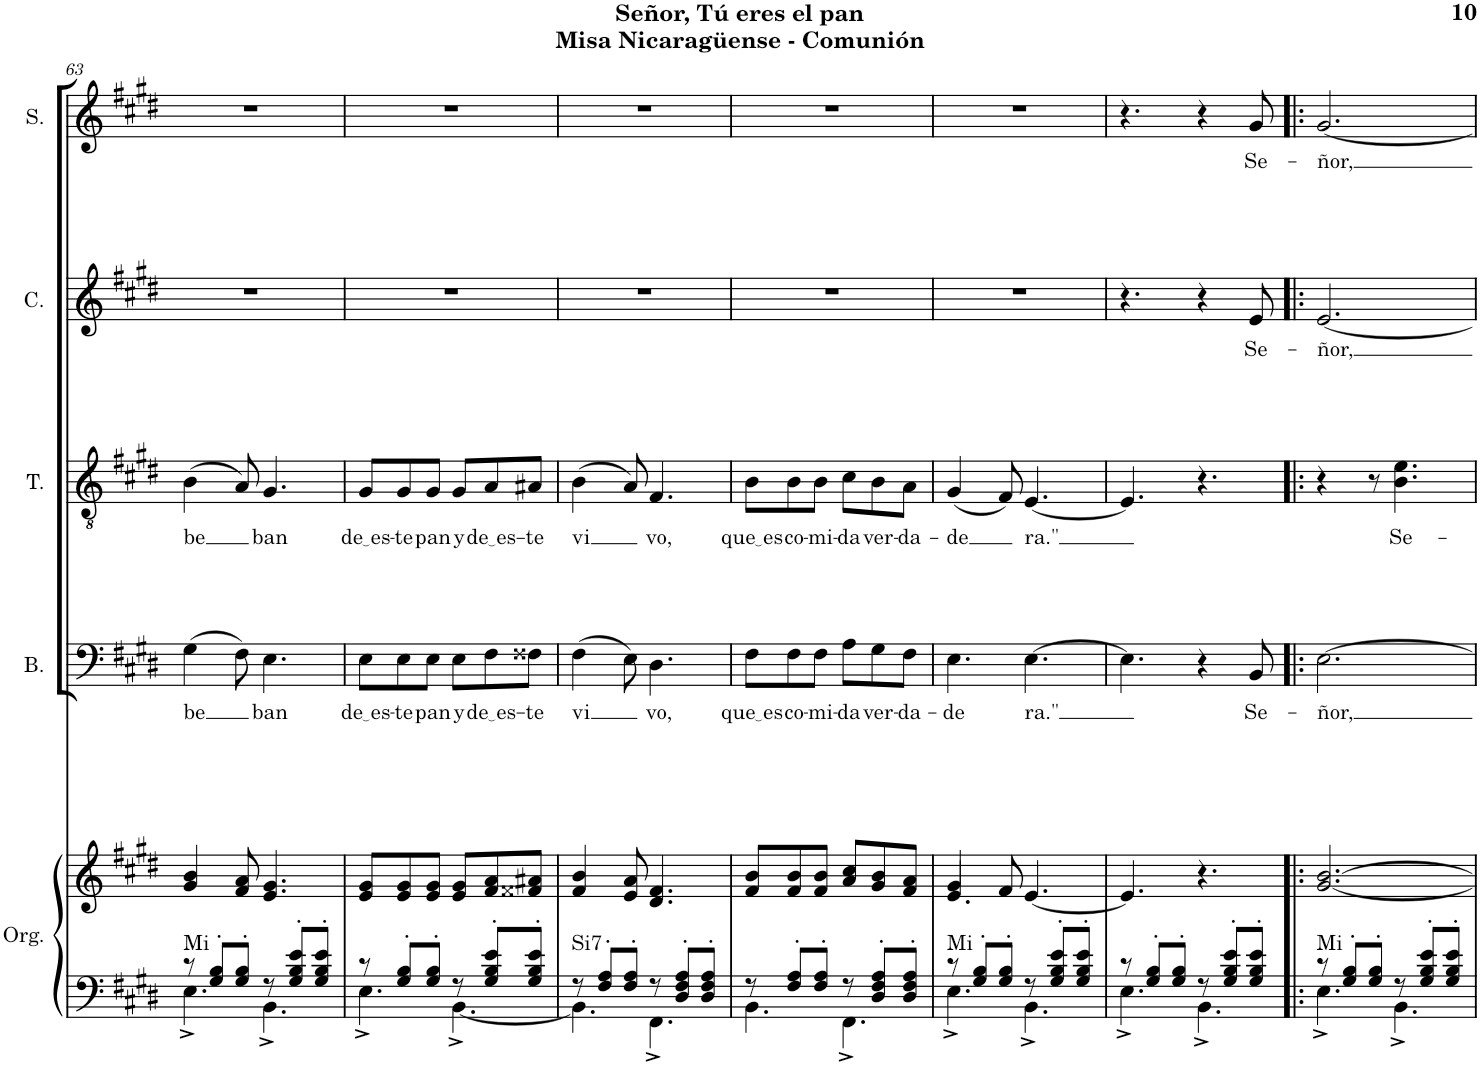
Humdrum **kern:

**kern	**kern	**harte	**kern	**text	**kern	**text	**kern	**text	**kern	**text
*part5	*part5	*part5	*part4	*part4	*part3	*part3	*part2	*part2	*part1	*part1
*staff6	*staff5	*	*staff4	*staff4	*staff3	*staff3	*staff2	*staff2	*staff1	*staff1
*I"Órgano	*	*	*I"Bajo	*	*I"Tenor	*	*I"Contralto	*	*I"Soprano	*
*	*	*	*I'B.	*	*I'T.	*	*I'C.	*	*I'S.	*
!!LO:PB:g=z
*clefF4	*clefG2	*	*clefF4	*	*clefGv2	*	*clefG2	*	*clefG2	*
*k[f#c#g#d#]	*k[f#c#g#d#]	*	*k[f#c#g#d#]	*	*k[f#c#g#d#]	*	*k[f#c#g#d#]	*	*k[f#c#g#d#]	*
*M6/8	*M6/8	*	*M6/8	*	*M6/8	*	*M6/8	*	*M6/8	*
=63	=63	=63	=63	=63	=63	=63	=63	=63	=63	=63
*^	*	*	*	*	*	*	*	*	*	*
!	!	!	!LO:H:kt=Mi	!	!LO:LY:b	!	!LO:LY:b	!	!	!	!
8r	4.E^\	4g#/ 4b/	N	(4G#\	be	(4B\	be	2.r	.	2.r	.
8G#/' 8B/'L	.	.	.	.	.	.	.	.	.	.	.
8G#/' 8B/'J	.	8f#/ 8a/	.	8F#\)	.	8A/)	.	.	.	.	.
!	!	!	!	!	!LO:LY:b	!	!LO:LY:b	!	!	!	!
8r	4.BB^\	4.e/ 4.g#/	.	4.E\	ban	4.G#/	ban	.	.	.	.
8G#/' 8B/' 8e/'L	.	.	.	.	.	.	.	.	.	.	.
8G#/' 8B/' 8e/'J	.	.	.	.	.	.	.	.	.	.	.
=64	=64	=64	=64	=64	=64	=64	=64	=64	=64	=64	=64
!	!	!	!	!	!LO:LY:b	!	!LO:LY:b	!	!	!	!
8r	4.E^\	8e/ 8g#/L	.	8E\L	de es	8G#/L	de es	2.r	.	2.r	.
!	!	!	!	!	!LO:LY:b	!	!LO:LY:b	!	!	!	!
8G#/' 8B/'L	.	8e/ 8g#/	.	8E\	-te	8G#/	-te	.	.	.	.
!	!	!	!	!	!LO:LY:b	!	!LO:LY:b	!	!	!	!
8G#/' 8B/'J	.	8e/ 8g#/J	.	8E\J	pan	8G#/J	pan	.	.	.	.
!	!	!	!	!	!LO:LY:b	!	!LO:LY:b	!	!	!	!
8r	[4.BB^\	8e/ 8g#/L	.	8E\L	y	8G#/L	y	.	.	.	.
!	!	!	!	!	!LO:LY:b	!	!LO:LY:b	!	!	!	!
8G#/' 8B/' 8e/'L	.	8f#/ 8a/	.	8F#\	de es	8A/	de es	.	.	.	.
!	!	!	!	!	!LO:LY:b	!	!LO:LY:b	!	!	!	!
8G#/' 8B/' 8e/'J	.	8f##X/ 8a#X/J	.	8F##X\J	-te	8A#X/J	-te	.	.	.	.
=65	=65	=65	=65	=65	=65	=65	=65	=65	=65	=65	=65
!	!	!	!LO:H:kt=Si7	!	!LO:LY:b	!	!LO:LY:b	!	!	!	!
8r	4.BB\]	4f#/ 4b/	N	(4F#\	vi	(4B\	vi	2.r	.	2.r	.
8F#/' 8A/'L	.	.	.	.	.	.	.	.	.	.	.
8F#/' 8A/'J	.	8e/ 8a/	.	8E\)	.	8A/)	.	.	.	.	.
!	!	!	!	!	!LO:LY:b	!	!LO:LY:b	!	!	!	!
8r	4.FF#^\	4.d#/ 4.f#/	.	4.D#\	vo,	4.F#/	vo,	.	.	.	.
8D#/' 8F#/' 8A/'L	.	.	.	.	.	.	.	.	.	.	.
8D#/' 8F#/' 8A/'J	.	.	.	.	.	.	.	.	.	.	.
=66	=66	=66	=66	=66	=66	=66	=66	=66	=66	=66	=66
!	!	!	!	!	!LO:LY:b	!	!LO:LY:b	!	!	!	!
8r	4.BB\	8f#/ 8b/L	.	8F#\L	que es	8B\L	que es	2.r	.	2.r	.
!	!	!	!	!	!LO:LY:b	!	!LO:LY:b	!	!	!	!
8F#/' 8A/'L	.	8f#/ 8b/	.	8F#\	co-	8B\	co-	.	.	.	.
!	!	!	!	!	!LO:LY:b	!	!LO:LY:b	!	!	!	!
8F#/' 8A/'J	.	8f#/ 8b/J	.	8F#\J	-mi-	8B\J	-mi-	.	.	.	.
!	!	!	!	!	!LO:LY:b	!	!LO:LY:b	!	!	!	!
8r	4.FF#^\	8a/ 8cc#/L	.	8A\L	-da	8c#\L	-da	.	.	.	.
!	!	!	!	!	!LO:LY:b	!	!LO:LY:b	!	!	!	!
8D#/' 8F#/' 8A/'L	.	8g#/ 8b/	.	8G#\	ver-	8B\	ver-	.	.	.	.
!	!	!	!	!	!LO:LY:b	!	!LO:LY:b	!	!	!	!
8D#/' 8F#/' 8A/'J	.	8f#/ 8a/J	.	8F#\J	-da-	8A\J	-da-	.	.	.	.
=67	=67	=67	=67	=67	=67	=67	=67	=67	=67	=67	=67
*	*	*^	*	*	*	*	*	*	*	*	*
!	!	!	!	!LO:H:kt=Mi	!	!LO:LY:b	!	!LO:LY:b	!	!	!	!
8r	4.E^\	4g#/	4.e/	N	4.E\	-de	(4G#/	-de	2.r	.	2.r	.
8G#/' 8B/'L	.	.	.	.	.	.	.	.	.	.	.	.
8G#/' 8B/'J	.	8f#/	.	.	.	.	8F#/)	.	.	.	.	.
!	!	!	!	!	!	!LO:LY:b	!	!LO:LY:b	!	!	!	!
8r	4.BB^\	[4.e/	4.ryy	.	[4.E\	ra."	[4.E/	ra."	.	.	.	.
8G#/' 8B/' 8e/'L	.	.	.	.	.	.	.	.	.	.	.	.
8G#/' 8B/' 8e/'J	.	.	.	.	.	.	.	.	.	.	.	.
*	*	*v	*v	*	*	*	*	*	*	*	*	*
=68	=68	=68	=68	=68	=68	=68	=68	=68	=68	=68	=68
8r	4.E^\	4.e/]	.	4.E\]	.	4.E/]	.	4.r	.	4.r	.
8G#/' 8B/'L	.	.	.	.	.	.	.	.	.	.	.
8G#/' 8B/'J	.	.	.	.	.	.	.	.	.	.	.
8r	4.BB^\	4.r	.	4r	.	4.r	.	4r	.	4r	.
8G#/' 8B/' 8e/'L	.	.	.	.	.	.	.	.	.	.	.
!	!	!	!	!	!LO:LY:b	!	!	!	!LO:LY:b	!	!LO:LY:b
8G#/' 8B/' 8e/'J	.	.	.	8BB/	Se-	.	.	8e/	Se-	8g#/	Se-
=69!|:	=69!|:	=69!|:	=69!|:	=69!|:	=69!|:	=69!|:	=69!|:	=69!|:	=69!|:	=69!|:	=69!|:
!	!	!	!LO:H:kt=Mi	!	!LO:LY:b	!	!	!	!LO:LY:b	!	!LO:LY:b
8r	4.E^\	[2.g#/ [2.b/	N	[2.E\	-ñor,	4r	.	[2.e/	-ñor,	[2.g#/	-ñor,
8G#/' 8B/'L	.	.	.	.	.	.	.	.	.	.	.
8G#/' 8B/'J	.	.	.	.	.	8r	.	.	.	.	.
!	!	!	!	!	!	!	!LO:LY:b	!	!	!	!
8r	4.BB^\	.	.	.	.	4.B\ 4.e\	Se-	.	.	.	.
8G#/' 8B/' 8e/'L	.	.	.	.	.	.	.	.	.	.	.
8G#/' 8B/' 8e/'J	.	.	.	.	.	.	.	.	.	.	.
*v	*v	*	*	*	*	*	*	*	*	*	*
=	=	=	=	=	=	=	=	=	=	=
*-	*-	*-	*-	*-	*-	*-	*-	*-	*-	*-
